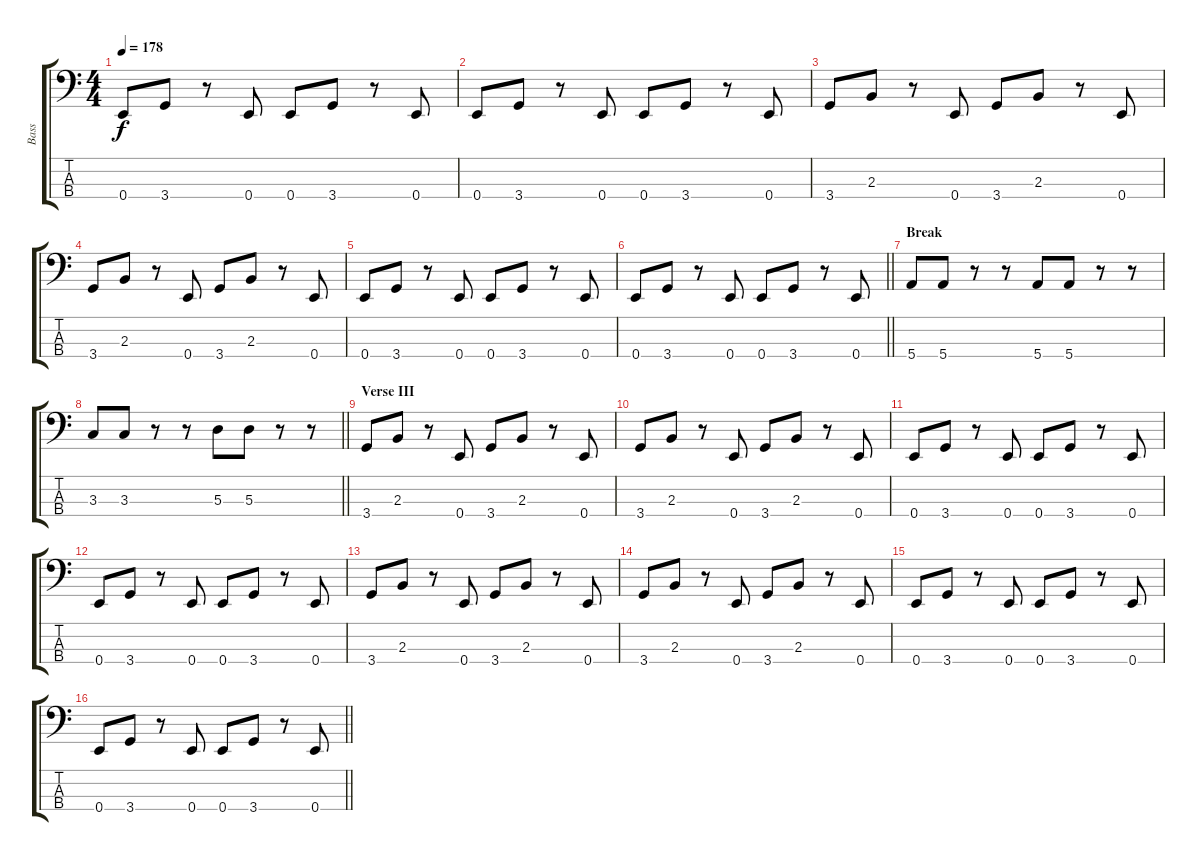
\track ("Bass" "Bass") {instrument electricbasspick}
\staff {score tabs}
\tuning (G2 D2 A1 E1) {hide}
\ts (4 4)
\tempo 178
\clef f4
\ks c
0.4.8{dy f} 3.4.8 r.8 0.4.8 0.4.8 3.4.8 r.8 0.4.8 |
0.4.8 3.4.8 r.8 0.4.8 0.4.8 3.4.8 r.8 0.4.8 |
3.4.8 2.3.8 r.8 0.4.8 3.4.8 2.3.8 r.8 0.4.8 |
3.4.8 2.3.8 r.8 0.4.8 3.4.8 2.3.8 r.8 0.4.8 |
0.4.8 3.4.8 r.8 0.4.8 0.4.8 3.4.8 r.8 0.4.8 |
\barLineRight lightlight
0.4.8 3.4.8 r.8 0.4.8 0.4.8 3.4.8 r.8 0.4.8 |
\section ("" "Break")
5.4.8 5.4.8 r.8 r.8 5.4.8 5.4.8 r.8 r.8 |
\barLineRight lightlight
3.3.8 3.3.8 r.8 r.8 5.3.8 5.3.8 r.8 r.8 |
\section ("" "Verse III")
3.4.8 2.3.8 r.8 0.4.8 3.4.8 2.3.8 r.8 0.4.8 |
3.4.8 2.3.8 r.8 0.4.8 3.4.8 2.3.8 r.8 0.4.8 |
0.4.8 3.4.8 r.8 0.4.8 0.4.8 3.4.8 r.8 0.4.8 |
0.4.8 3.4.8 r.8 0.4.8 0.4.8 3.4.8 r.8 0.4.8 |
3.4.8 2.3.8 r.8 0.4.8 3.4.8 2.3.8 r.8 0.4.8 |
3.4.8 2.3.8 r.8 0.4.8 3.4.8 2.3.8 r.8 0.4.8 |
0.4.8 3.4.8 r.8 0.4.8 0.4.8 3.4.8 r.8 0.4.8 |
\barLineRight lightlight
0.4.8 3.4.8 r.8 0.4.8 0.4.8 3.4.8 r.8 0.4.8
